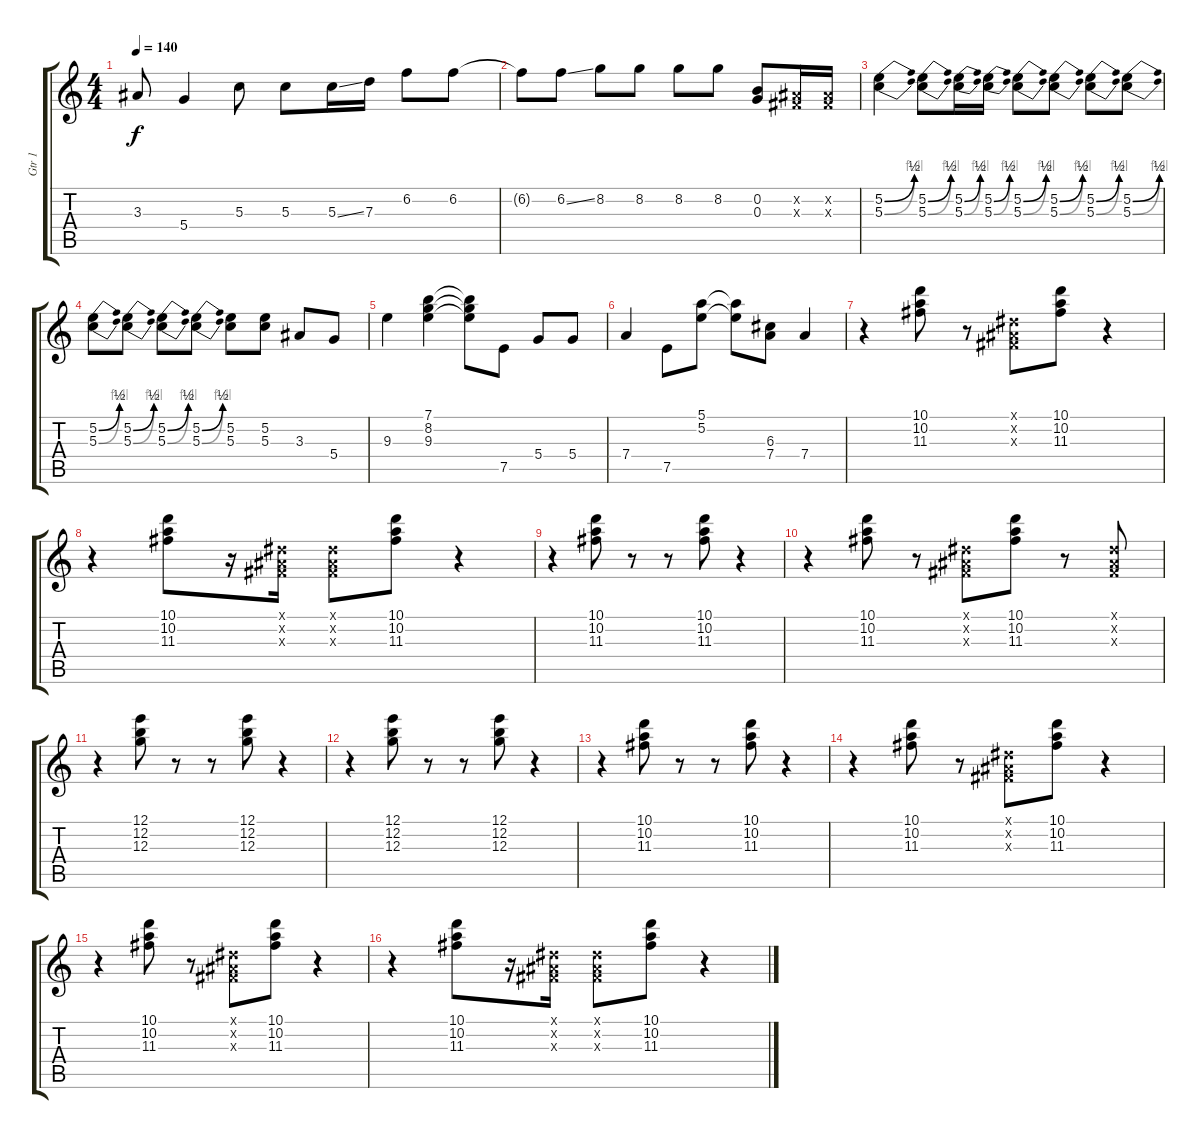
\track ("Gtr 1" "Gtr 1") {instrument distortionguitar}
\staff {score tabs}
\tuning (E4 B3 G3 D3 A2 E2) {hide}
\ts (4 4)
\tempo 140
\clef g2
\ks c
3.3.8{dy f} 5.4.4 5.3.8 5.3.8 5.3{ss}.16 7.3.16 6.2.8 6.2.8 |
6.2{t}.8 6.2{ss}.8 8.2.8 8.2.8 8.2.8 8.2.8 (0.2 0.3).8 (-1.2{x} -1.3{x}).16 (-1.2{x} -1.3{x}).16 |
(5.2{be (bend 0 0 60 2)} 5.3{be (bend 0 0 60 4)}).4 (5.2{be (bend 0 0 60 2)} 5.3{be (bend 0 0 60 4)}).8 (5.2{be (bend 0 0 60 2)} 5.3{be (bend 0 0 60 4)}).16 (5.2{be (bend 0 0 60 2)} 5.3{be (bend 0 0 60 4)}).16 (5.2{be (bend 0 0 60 2)} 5.3{be (bend 0 0 60 4)}).8 (5.2{be (bend 0 0 60 2)} 5.3{be (bend 0 0 60 4)}).8 (5.2{be (bend 0 0 60 2)} 5.3{be (bend 0 0 60 4)}).8 (5.2{be (bend 0 0 60 2)} 5.3{be (bend 0 0 60 4)}).8 |
(5.2{be (bend 0 0 60 2)} 5.3{be (bend 0 0 60 4)}).8 (5.2{be (bend 0 0 60 2)} 5.3{be (bend 0 0 60 4)}).8 (5.2{be (bend 0 0 60 2)} 5.3{be (bend 0 0 60 4)}).8 (5.2{be (bend 0 0 60 2)} 5.3{be (bend 0 0 60 4)}).8 (5.2 5.3).8 (5.2 5.3).8 3.3.8 5.4.8 |
9.3.4 (7.1 8.2 9.3).4 (7.1{t} 8.2{t} 9.3{t}).8 7.5.8 5.4.8 5.4.8 |
7.4.4 7.5.8 (5.1 5.2).8 (5.1{t} 5.2{t}).8 (6.3 7.4).8 7.4.4 |
r.4 (10.1 10.2 11.3).8 r.8 (-1.1{x} -1.2{x} -1.3{x}).8 (10.1 10.2 11.3).8 r.4 |
r.4 (10.1 10.2 11.3).8 r.16 (-1.1{x} -1.2{x} -1.3{x}).16 (-1.1{x} -1.2{x} -1.3{x}).8 (10.1 10.2 11.3).8 r.4 |
r.4 (10.1 10.2 11.3).8 r.8 r.8 (10.1 10.2 11.3).8 r.4 |
r.4 (10.1 10.2 11.3).8 r.8 (-1.1{x} -1.2{x} -1.3{x}).8 (10.1 10.2 11.3).8 r.8 (-1.1{x} -1.2{x} -1.3{x}).8 |
r.4 (12.1 12.2 12.3).8 r.8 r.8 (12.1 12.2 12.3).8 r.4 |
r.4 (12.1 12.2 12.3).8 r.8 r.8 (12.1 12.2 12.3).8 r.4 |
r.4 (10.1 10.2 11.3).8 r.8 r.8 (10.1 10.2 11.3).8 r.4 |
r.4 (10.1 10.2 11.3).8 r.8 (-1.1{x} -1.2{x} -1.3{x}).8 (10.1 10.2 11.3).8 r.4 |
r.4 (10.1 10.2 11.3).8 r.8 (-1.1{x} -1.2{x} -1.3{x}).8 (10.1 10.2 11.3).8 r.4 |
r.4 (10.1 10.2 11.3).8 r.16 (-1.1{x} -1.2{x} -1.3{x}).16 (-1.1{x} -1.2{x} -1.3{x}).8 (10.1 10.2 11.3).8 r.4
